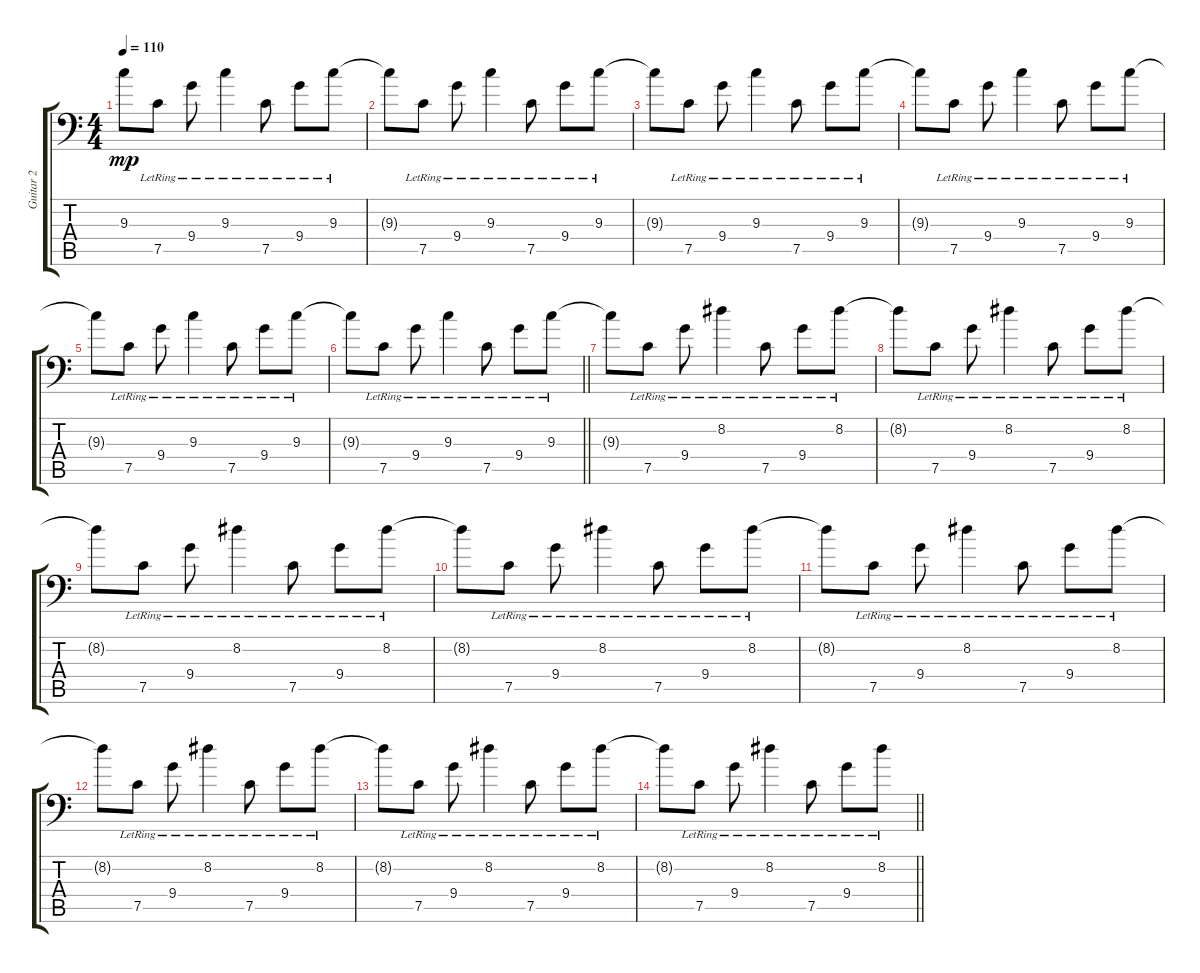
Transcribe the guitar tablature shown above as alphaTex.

\track ("Guitar 2" "Guitar 2") {instrument electricguitarclean}
\staff {score tabs}
\tuning (C4 G3 Eb3 Bb2 F2 Bb1) {hide}
\ts (4 4)
\tempo 110
\clef f4
\ks c
9.3{t}.8{dy mp} 7.5{lr}.8 9.4{lr}.8 9.3{lr}.4 7.5{lr}.8 9.4{lr}.8 9.3{lr}.8 |
9.3{t}.8 7.5{lr}.8 9.4{lr}.8 9.3{lr}.4 7.5{lr}.8 9.4{lr}.8 9.3{lr}.8 |
9.3{t}.8 7.5{lr}.8 9.4{lr}.8 9.3{lr}.4 7.5{lr}.8 9.4{lr}.8 9.3{lr}.8 |
9.3{t}.8 7.5{lr}.8 9.4{lr}.8 9.3{lr}.4 7.5{lr}.8 9.4{lr}.8 9.3{lr}.8 |
9.3{t}.8 7.5{lr}.8 9.4{lr}.8 9.3{lr}.4 7.5{lr}.8 9.4{lr}.8 9.3{lr}.8 |
\barLineRight lightlight
9.3{t}.8 7.5{lr}.8 9.4{lr}.8 9.3{lr}.4 7.5{lr}.8 9.4{lr}.8 9.3{lr}.8 |
9.3{t}.8 7.5{lr}.8 9.4{lr}.8 8.2{lr}.4 7.5{lr}.8 9.4{lr}.8 8.2{lr}.8 |
8.2{t}.8 7.5{lr}.8 9.4{lr}.8 8.2{lr}.4 7.5{lr}.8 9.4{lr}.8 8.2{lr}.8 |
8.2{t}.8 7.5{lr}.8 9.4{lr}.8 8.2{lr}.4 7.5{lr}.8 9.4{lr}.8 8.2{lr}.8 |
8.2{t}.8 7.5{lr}.8 9.4{lr}.8 8.2{lr}.4 7.5{lr}.8 9.4{lr}.8 8.2{lr}.8 |
8.2{t}.8 7.5{lr}.8 9.4{lr}.8 8.2{lr}.4 7.5{lr}.8 9.4{lr}.8 8.2{lr}.8 |
8.2{t}.8 7.5{lr}.8 9.4{lr}.8 8.2{lr}.4 7.5{lr}.8 9.4{lr}.8 8.2{lr}.8 |
8.2{t}.8 7.5{lr}.8 9.4{lr}.8 8.2{lr}.4 7.5{lr}.8 9.4{lr}.8 8.2{lr}.8 |
\barLineRight lightlight
8.2{t}.8 7.5{lr}.8 9.4{lr}.8 8.2{lr}.4 7.5{lr}.8 9.4{lr}.8 8.2{lr}.8
